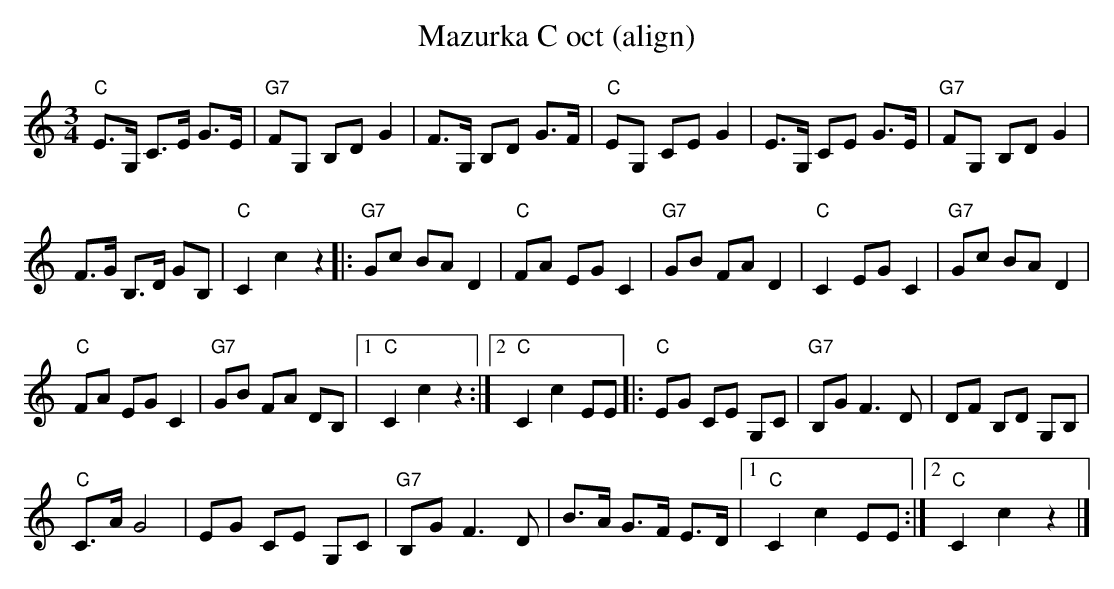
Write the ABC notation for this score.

X:1
T:Mazurka C oct (align)
M:3/4
L:1/8
K:Cmaj%%MIDI gchordon
"C"E>G, C>E G>E | "G7"FG, B,D G2 | F>G, B,D G>F | "C"EG, CE G2 | E>G, CE G>E | "G7"FG, B,D G2 |
F>G B,>D GB, |"" "C"C2c2z2 |: "G7"Gc BA D2 | "C"FA EG C2 | "G7"GB FA D2 | "C"C2 EG C2 | "G7"Gc BA D2 |
"" "C"FA EG C2 | "G7"GB FA DB, |1 "C"C2c2 z2 :|2 "C"C2c2 EE |: "C"EG CE G,C | "G7"B,G F3D | DF B,D G,B, |
"" "C"C>A G4 | EG CE G,C | "G7"B,G F3D | B>A G>F E>D |1 "C"C2c2 EE :|2 "C"C2c2 z2 |]
